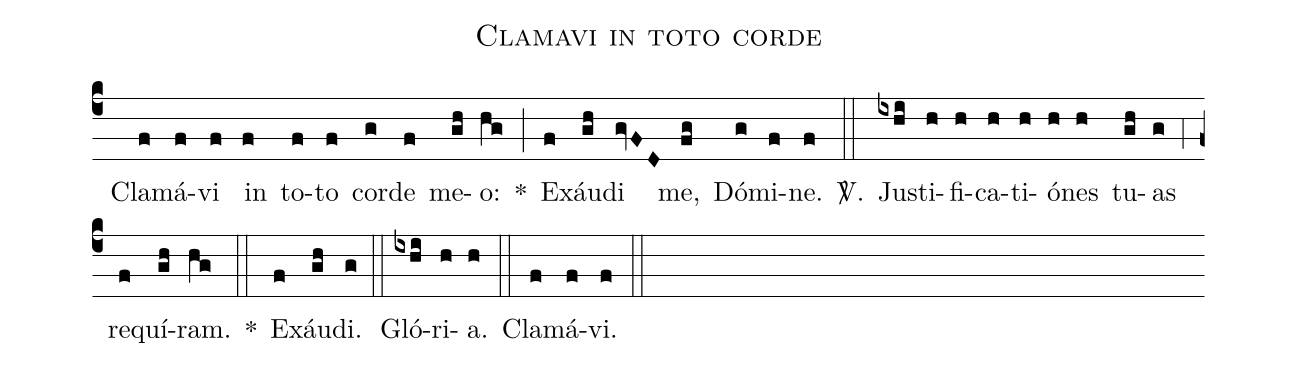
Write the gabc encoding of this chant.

name:Clamavi in toto corde;
office-part:Responsorium breve;
mode:6;
%%
(c4) () Cla(f)má(f)vi(f) in(f) to(f)to(f) cor(g)de(f) me(gh)o:(hg) *(;) Ex(f)áu(gh)di(gvFD) me,(fg) Dó(g)mi(f)ne.(f) <sp>V/</sp>.(::) Ju(ixhi)sti(h)fi(h)ca(h)ti(h)ó(h)nes(h) tu(gh)as(g) (;4) re(f)quí(gh)ram.(hg) *(::) Ex(f)áu(gh)di.(g) (::) Gló(ixhi)ri(h)a.(h) (::) Cla(f)má(f)vi.(f) (::)
